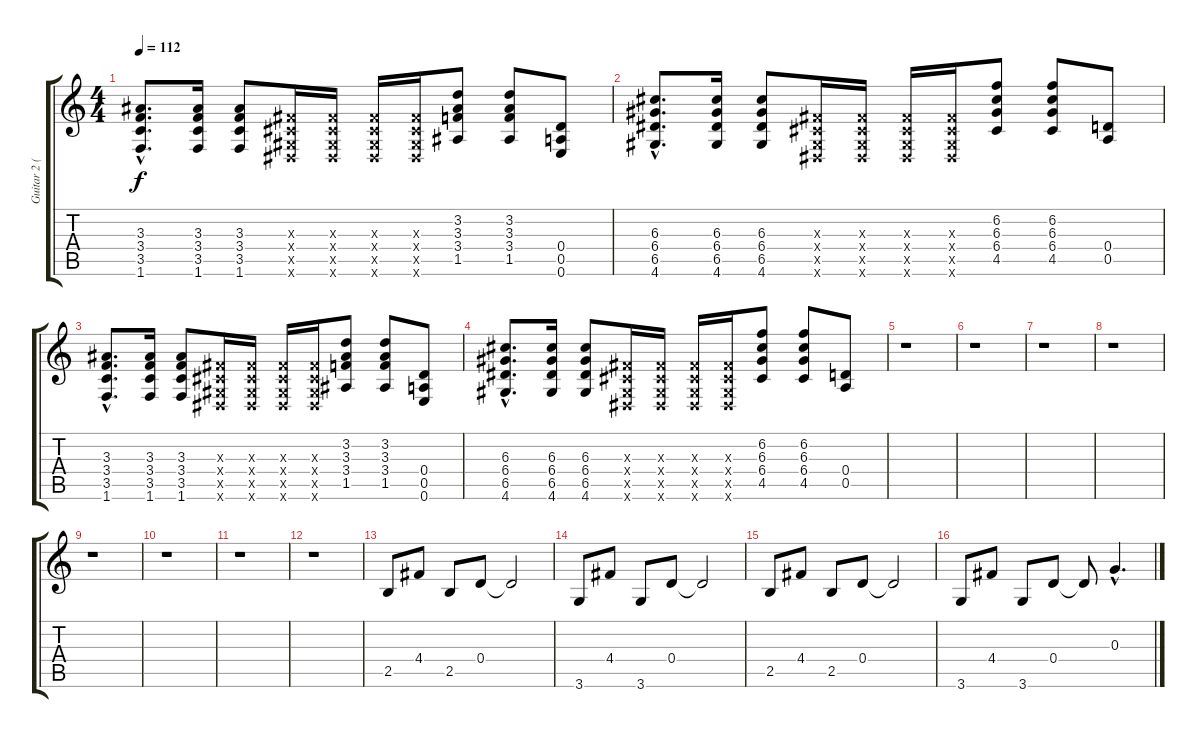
\track ("Guitar 2 (Clean)" "Guitar 2 (") {instrument acousticguitarnylon}
\staff {score tabs}
\tuning (E4 B3 G3 D3 A2 E2) {hide}
\ts (4 4)
\tempo 112
\clef g2
\ks c
(3.3{hac} 3.4{hac} 3.5{hac} 1.6{hac}).8{d dy f instrument acousticguitarnylon} (3.3 3.4 3.5 1.6).16 (3.3 3.4 3.5 1.6).8 (-1.3{x} -1.4{x} -1.5{x} -1.6{x}).16 (-1.3{x} -1.4{x} -1.5{x} -1.6{x}).16 (-1.3{x} -1.4{x} -1.5{x} -1.6{x}).16 (-1.3{x} -1.4{x} -1.5{x} -1.6{x}).16 (3.2 3.3 3.4 1.5).8 (3.2 3.3 3.4 1.5).8 (0.4 0.5 0.6).8 |
(6.3{hac} 6.4{hac} 6.5{hac} 4.6{hac}).8{d} (6.3 6.4 6.5 4.6).16 (6.3 6.4 6.5 4.6).8 (-1.3{x} -1.4{x} -1.5{x} -1.6{x}).16 (-1.3{x} -1.4{x} -1.5{x} -1.6{x}).16 (-1.3{x} -1.4{x} -1.5{x} -1.6{x}).16 (-1.3{x} -1.4{x} -1.5{x} -1.6{x}).16 (6.2 6.3 6.4 4.5).8 (6.2 6.3 6.4 4.5).8 (0.4 0.5).8 |
(3.3{hac} 3.4{hac} 3.5{hac} 1.6{hac}).8{d} (3.3 3.4 3.5 1.6).16 (3.3 3.4 3.5 1.6).8 (-1.3{x} -1.4{x} -1.5{x} -1.6{x}).16 (-1.3{x} -1.4{x} -1.5{x} -1.6{x}).16 (-1.3{x} -1.4{x} -1.5{x} -1.6{x}).16 (-1.3{x} -1.4{x} -1.5{x} -1.6{x}).16 (3.2 3.3 3.4 1.5).8 (3.2 3.3 3.4 1.5).8 (0.4 0.5 0.6).8 |
(6.3{hac} 6.4{hac} 6.5{hac} 4.6{hac}).8{d} (6.3 6.4 6.5 4.6).16 (6.3 6.4 6.5 4.6).8 (-1.3{x} -1.4{x} -1.5{x} -1.6{x}).16 (-1.3{x} -1.4{x} -1.5{x} -1.6{x}).16 (-1.3{x} -1.4{x} -1.5{x} -1.6{x}).16 (-1.3{x} -1.4{x} -1.5{x} -1.6{x}).16 (6.2 6.3 6.4 4.5).8 (6.2 6.3 6.4 4.5).8 (0.4 0.5).8 |
r.1 |
r.1 |
r.1 |
r.1 |
r.1 |
r.1 |
r.1 |
r.1 |
2.5.8 4.4.8 2.5.8 0.4.8 0.4{t}.2 |
3.6.8 4.4.8 3.6.8 0.4.8 0.4{t}.2 |
2.5.8 4.4.8 2.5.8 0.4.8 0.4{t}.2 |
3.6.8 4.4.8 3.6.8 0.4.8 0.4{t}.8 0.3{hac}.4{d}
